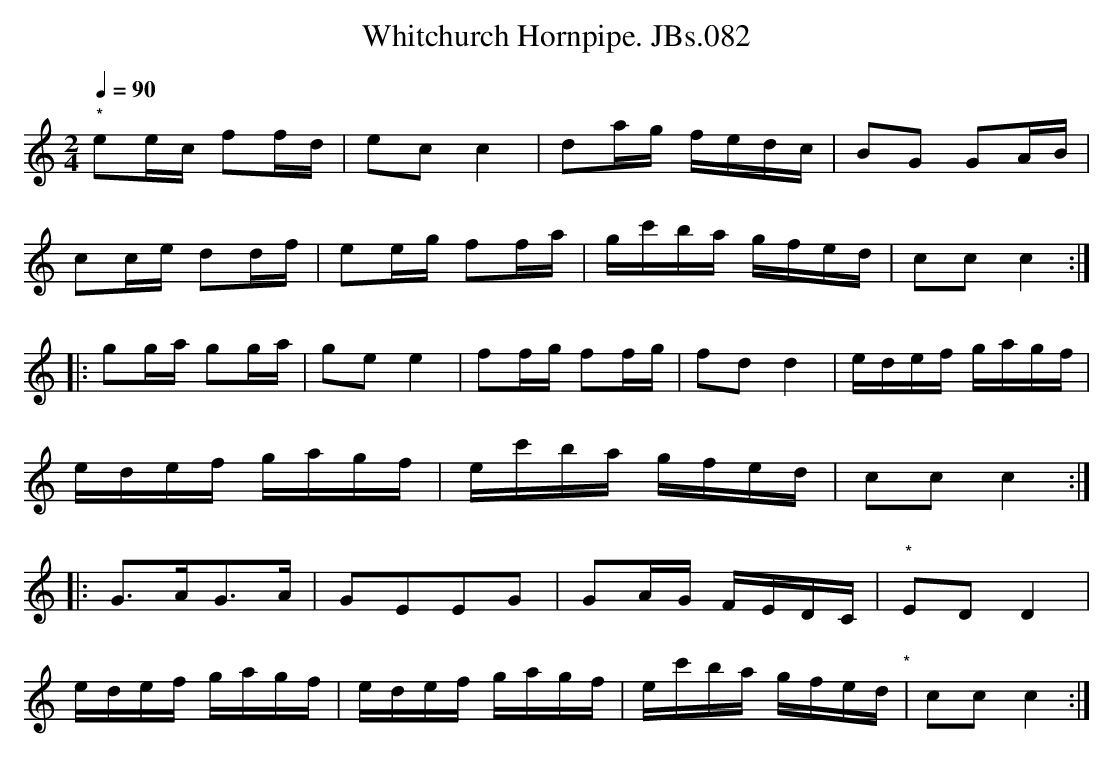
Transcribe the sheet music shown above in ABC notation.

X:1
T:Whitchurch Hornpipe. JBs.082
L:1/8
M:2/4
Q:1/4=90
K:C
"*"ee/c/ ff/d/|ec c2|da/g/ f/e/d/c/|BG GA/B/|!
cc/e/ dd/f/|ee/g/ ff/a/|g/c'/b/a/ g/f/e/d/|cc c2:|!
|:gg/a/ gg/a/|gee2|ff/g/ ff/g/|fdd2|e/d/e/f/ g/a/g/f/|!
e/d/e/f/ g/a/g/f/|e/c'/b/a/ g/f/e/d/|ccc2:|!
|:G>AG>A|GEEG|GA/G/ F/E/D/C/|"*"ED D2|!
e/d/e/f/ g/a/g/f/|e/d/e/f/ g/a/g/f/|e/c'/b/a/ g/f/e/d/"*"|ccc2:|
